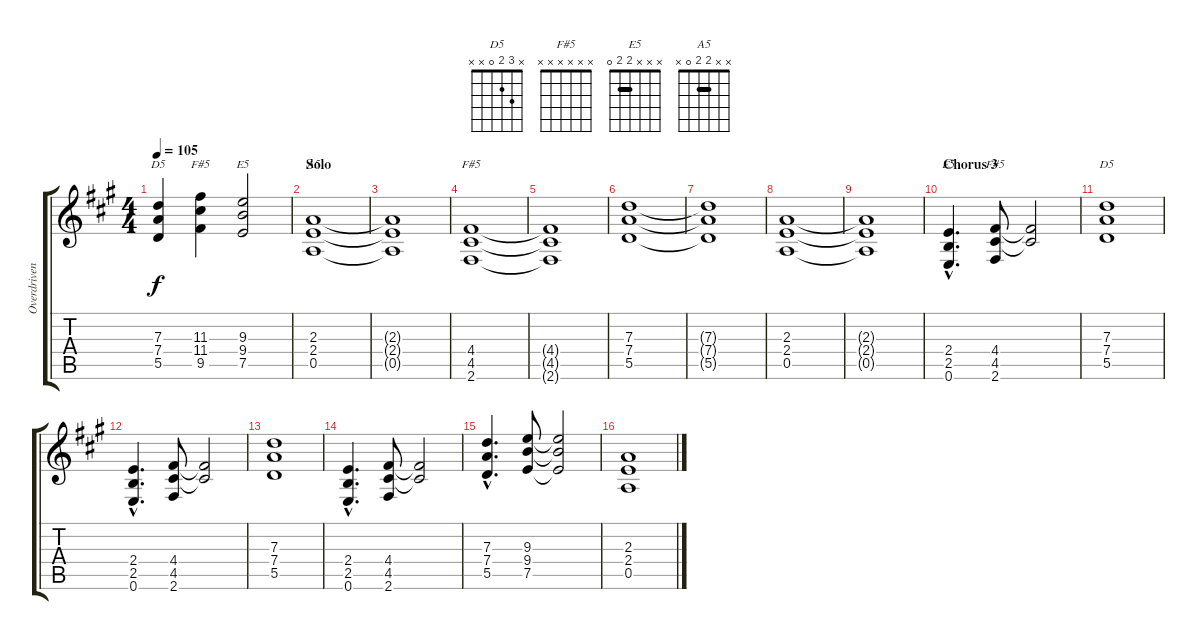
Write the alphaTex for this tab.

\track ("Overdriven Guitar" "Overdriven") {instrument overdrivenguitar}
\staff {score tabs}
\tuning (E4 B3 G3 D3 A2 E2) {hide}
\chord ("D5" x x 7 7 5 x) {firstfret 5 barre 7}
\chord ("F#5" x x 11 11 9 x) {firstfret 9 barre 11}
\chord ("E5" x x 9 9 7 x) {firstfret 7 barre 9}
\chord ("A5" x x 2 2 0 x) {barre 2}
\chord ("F#5" x x x 4 4 2) {barre 4}
\chord ("E5" x x x 2 2 0) {barre 2}
\chord ("F#5" x x x x x x)
\chord ("D5" x 3 2 0 x x)
\ts (4 4)
\tempo 105
\clef g2
\ks a
(7.3 7.4 5.5).4{ch "D5" dy f} (11.3 11.4 9.5).4{ch "F#5"} (9.3 9.4 7.5).2{ch "E5"} |
\section ("" "Solo")
(2.3 2.4 0.5).1{ch "A5"} |
(2.3{t} 2.4{t} 0.5{t}).1 |
(4.4 4.5 2.6).1{ch "F#5"} |
(4.4{t} 4.5{t} 2.6{t}).1 |
(7.3 7.4 5.5).1 |
(7.3{t} 7.4{t} 5.5{t}).1 |
(2.3 2.4 0.5).1 |
(2.3{t} 2.4{t} 0.5{t}).1 |
\section ("" "Chorus 3")
(2.4{hac} 2.5{hac} 0.6{hac}).4{d ch "E5"} (4.4 4.5 2.6).8{ch "F#5"} (4.4{t} 4.5{t}).2 |
(7.3 7.4 5.5).1{ch "D5"} |
(2.4{hac} 2.5{hac} 0.6{hac}).4{d} (4.4 4.5 2.6).8 (4.4{t} 4.5{t}).2 |
(7.3 7.4 5.5).1 |
(2.4{hac} 2.5{hac} 0.6{hac}).4{d} (4.4 4.5 2.6).8 (4.4{t} 4.5{t}).2 |
(7.3{hac} 7.4{hac} 5.5{hac}).4{d} (9.3 9.4 7.5).8 (9.3{t} 9.4{t} 7.5{t}).2 |
(2.3 2.4 0.5).1
